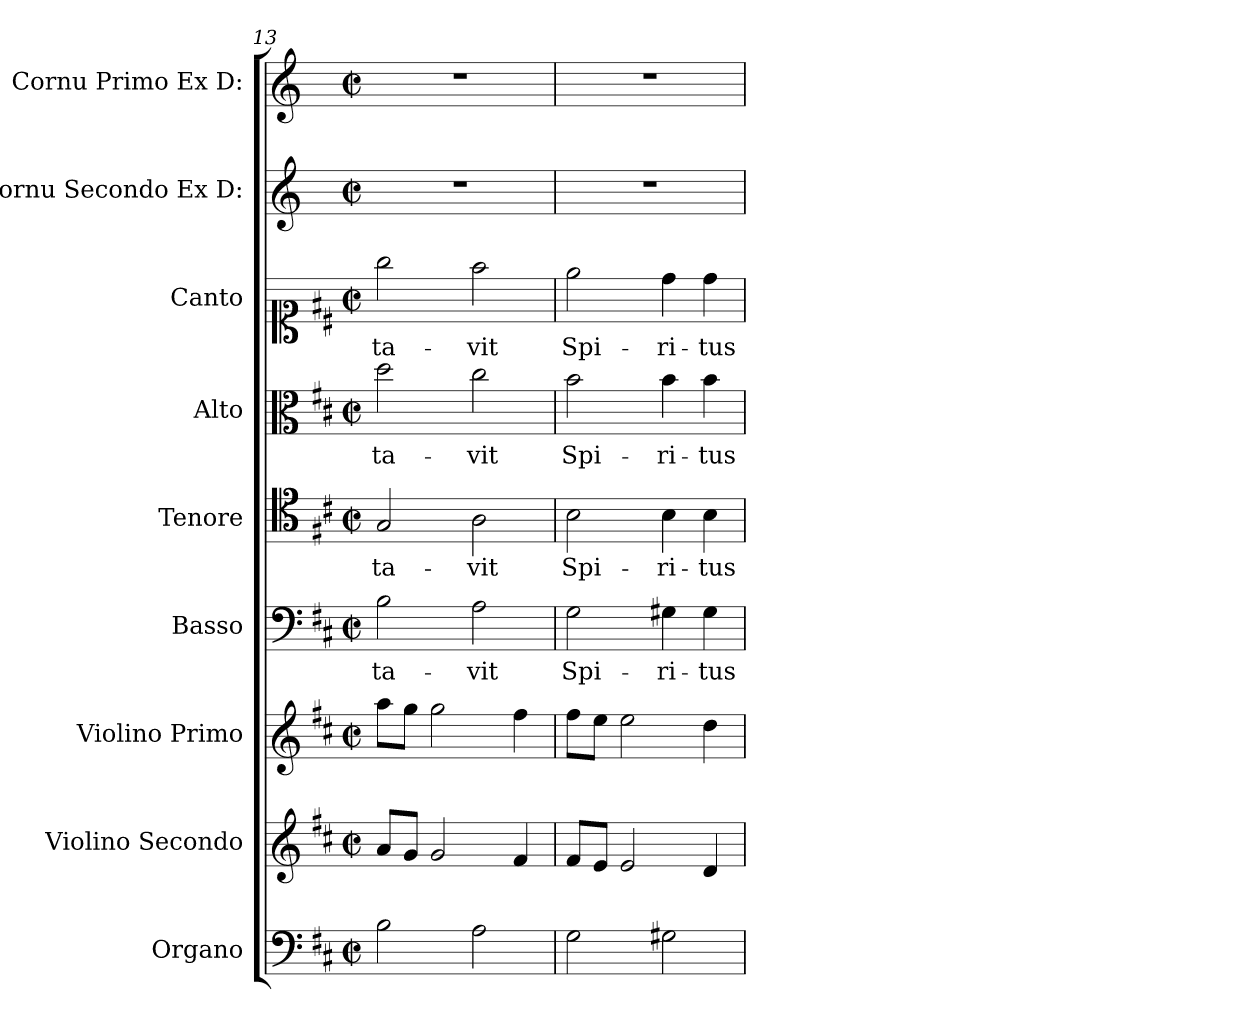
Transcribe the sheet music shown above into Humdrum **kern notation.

**kern	**kern	**kern	**kern	**text	**kern	**text	**kern	**text	**kern	**text	**kern	**kern
*part9	*part8	*part7	*part6	*part6	*part5	*part5	*part4	*part4	*part3	*part3	*part2	*part1
*staff9	*staff8	*staff7	*staff6	*staff6	*staff5	*staff5	*staff4	*staff4	*staff3	*staff3	*staff2	*staff1
*I"Organo	*I"Violino Secondo	*I"Violino Primo	*I"Basso	*	*I"Tenore	*	*I"Alto	*	*I"Canto	*	*I"Cornu Secondo Ex D:	*I"Cornu Primo Ex D:
*	*I'vl 2	*I'vl 1	*I'B	*	*I'T	*	*I'A	*	*	*	*I'cor 2	*I'cor 1
*clefF4	*clefG2	*clefG2	*clefF4	*	*clefC4	*	*clefC3	*	*clefC1	*	*clefG2	*clefG2
*	*	*	*	*	*	*	*	*	*	*	*ITrd-1c-2	*ITrd-1c-2
*k[f#c#]	*k[f#c#]	*k[f#c#]	*k[f#c#]	*	*k[f#c#]	*	*k[f#c#]	*	*k[f#c#]	*	*k[f#c#]	*k[f#c#]
*M2/2	*M2/2	*M2/2	*M2/2	*	*M2/2	*	*M2/2	*	*M2/2	*	*M2/2	*M2/2
*met(c|)	*met(c|)	*met(c|)	*met(c|)	*	*met(c|)	*	*met(c|)	*	*met(c|)	*	*met(c|)	*met(c|)
=13	=13	=13	=13	=13	=13	=13	=13	=13	=13	=13	=13	=13
!	!	!	!	!	!	!	!	!LO:LY:i	!	!LO:LY:i	!	!
2B\	8a/L	8aa\L	2B\	-ta-	2G/	-ta-	2dd\	-ta-	2gg\	-ta-	1r	1r
.	8g/J	8gg\J	.	.	.	.	.	.	.	.	.	.
.	2g/	2gg\	.	.	.	.	.	.	.	.	.	.
!	!	!	!	!	!	!	!	!LO:LY:i	!	!LO:LY:i	!	!
2A\	.	.	2A\	-vit	2A\	-vit	2cc#\	-vit	2ff#\	-vit	.	.
.	4f#/	4ff#\	.	.	.	.	.	.	.	.	.	.
=14	=14	=14	=14	=14	=14	=14	=14	=14	=14	=14	=14	=14
2G\	8f#/L	8ff#\L	2G\	Spi-	2B\	Spi-	2b\	Spi-	2ee\	Spi-	1r	1r
.	8e/J	8ee\J	.	.	.	.	.	.	.	.	.	.
.	2e/	2ee\	.	.	.	.	.	.	.	.	.	.
2G#X\	.	.	4G#X\	-ri-	4B\	-ri-	4b\	-ri-	4dd\	-ri-	.	.
.	4d/	4dd\	4G#\	-tus	4B\	-tus	4b\	-tus	4dd\	-tus	.	.
=	=	=	=	=	=	=	=	=	=	=	=	=
*-	*-	*-	*-	*-	*-	*-	*-	*-	*-	*-	*-	*-
